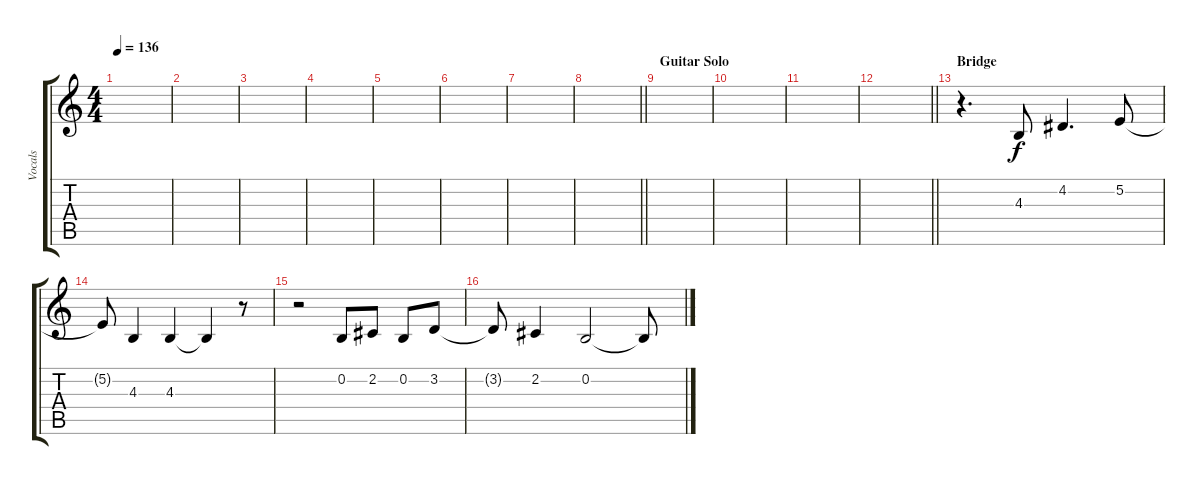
\track ("Vocals" "Vocals") {instrument tenorsax}
\staff {score tabs}
\tuning (E4 B3 G3 D3 A2 E2) {hide}
\ts (4 4)
\tempo 136
\clef g2
\ks c
|
|
|
|
|
|
|
\barLineRight lightlight
|
\section ("" "Guitar Solo")
|
|
|
\barLineRight lightlight
|
\section ("" "Bridge")
r.4{d} 4.3.8 4.2.4{d} 5.2.8 |
5.2{t}.8 4.3.4 4.3.4 4.3{t}.4 r.8 |
r.2 0.2.8 2.2.8 0.2.8 3.2.8 |
3.2{t}.8 2.2.4 0.2.2 0.2{t}.8
